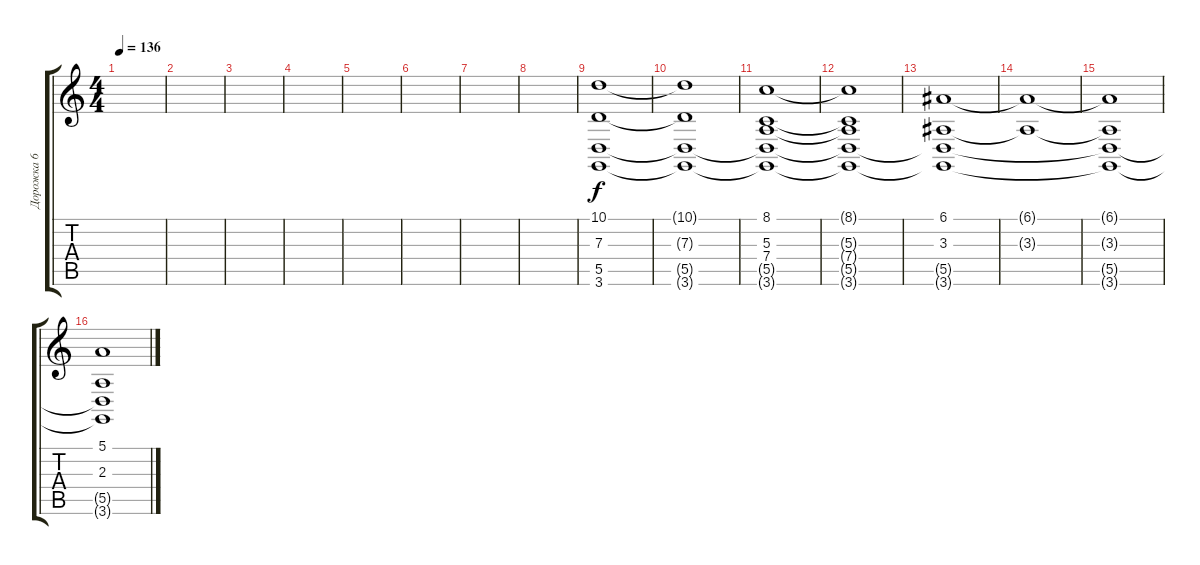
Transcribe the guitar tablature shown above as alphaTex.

\track ("Дорожка 6" "Дорожка 6") {instrument choiraahs}
\staff {score tabs}
\tuning (E4 B3 G3 D3 A2 E2) {hide}
\ts (4 4)
\tempo 136
\clef g2
\ks c
|
|
|
|
|
|
|
|
(10.1 7.3 5.5 3.6).1 |
(10.1{t} 7.3{t} 5.5{t} 3.6{t}).1 |
(8.1 5.3 7.4 5.5{t} 3.6{t}).1 |
(8.1{t} 5.3{t} 7.4{t} 5.5{t} 3.6{t}).1 |
(6.1 3.3 5.5{t} 3.6{t}).1 |
(6.1{t} 3.3{t}).1 |
(6.1{t} 3.3{t} 5.5{t} 3.6{t}).1 |
(5.1 2.3 5.5{t} 3.6{t}).1
